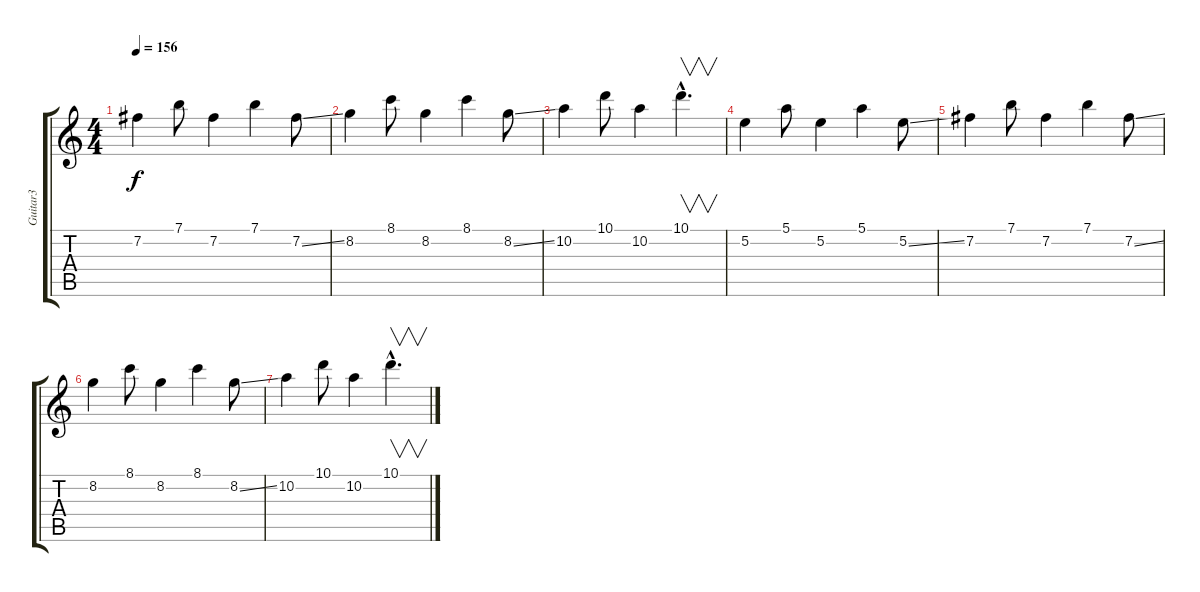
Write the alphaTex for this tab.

\track ("Guitar3" "Guitar3") {instrument distortionguitar}
\staff {score tabs}
\tuning (E4 B3 G3 D3 A2 E2) {hide}
\ts (4 4)
\tempo 156
\clef g2
\ks c
7.2.4{dy f} 7.1.8 7.2.4 7.1.4 7.2{ss}.8 |
8.2.4 8.1.8 8.2.4 8.1.4 8.2{ss}.8 |
10.2.4 10.1.8 10.2.4 10.1{hac}.4{v d} |
5.2.4 5.1.8 5.2.4 5.1.4 5.2{ss}.8 |
7.2.4 7.1.8 7.2.4 7.1.4 7.2{ss}.8 |
8.2.4 8.1.8 8.2.4 8.1.4 8.2{ss}.8 |
10.2.4 10.1.8 10.2.4 10.1{hac}.4{v d}
